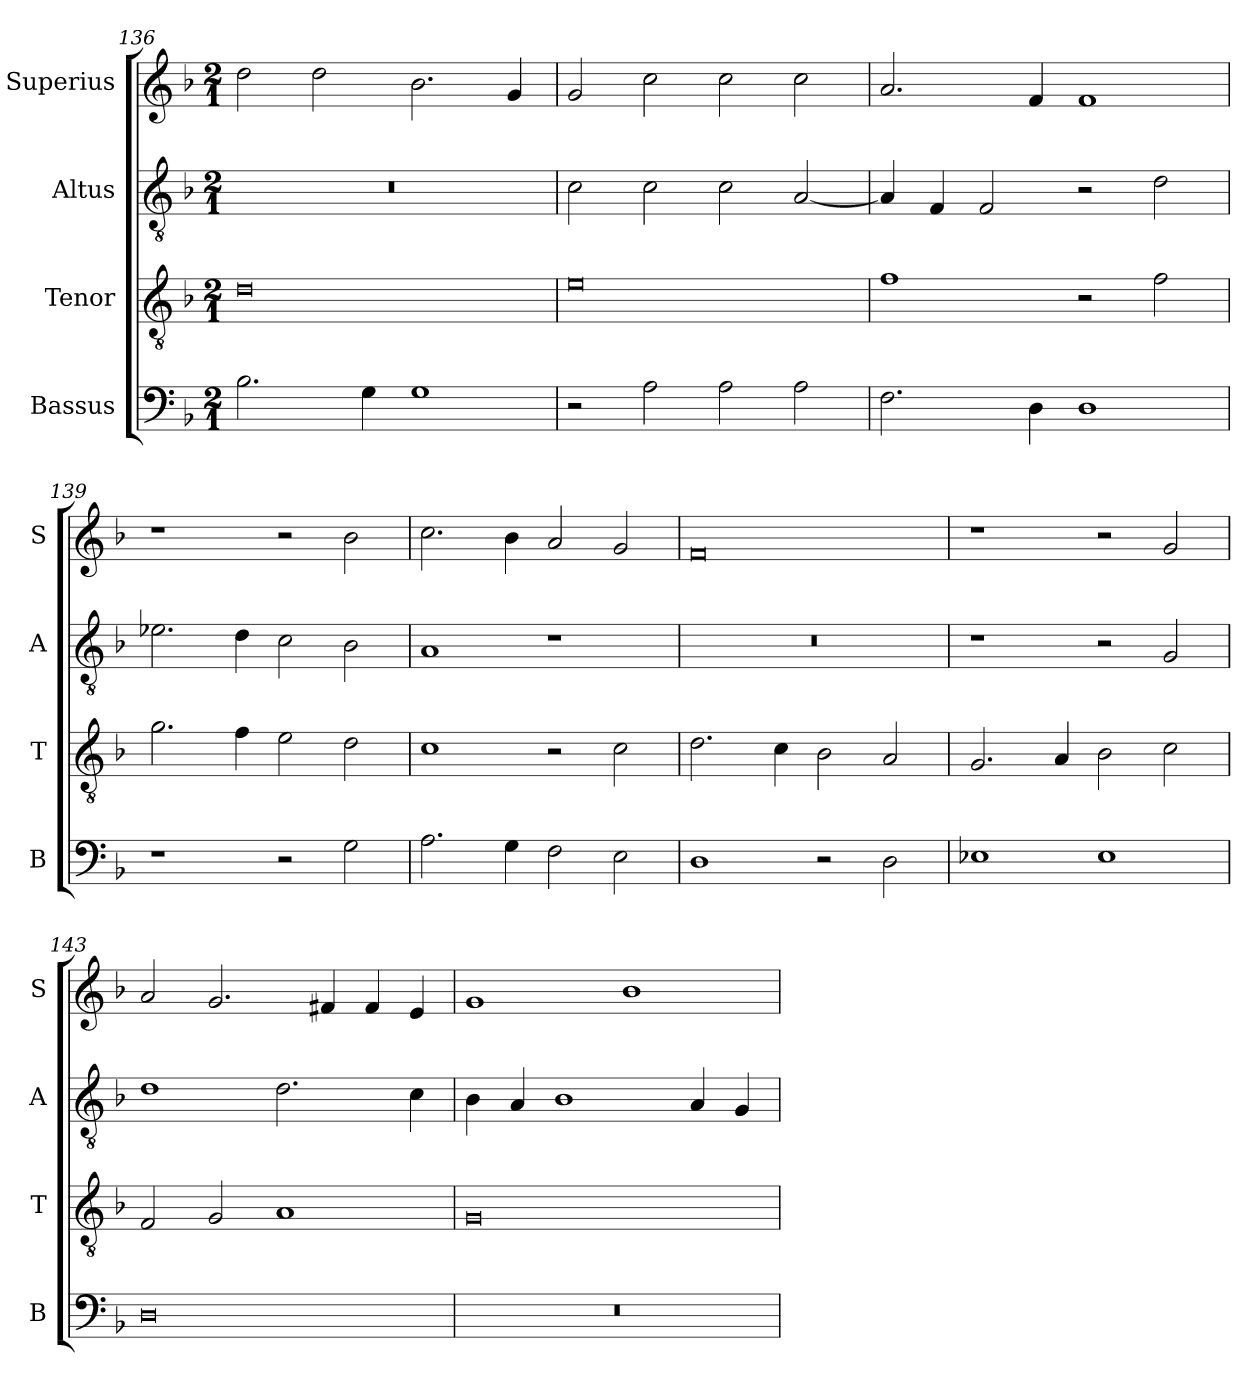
**kern	**kern	**kern	**kern
*part4	*part3	*part2	*part1
*staff4	*staff3	*staff2	*staff1
*I"Bassus	*I"Tenor	*I"Altus	*I"Superius
*I'B	*I'T	*I'A	*I'S
*clefF4	*clefGv2	*clefGv2	*clefG2
*k[b-]	*k[b-]	*k[b-]	*k[b-]
*M2/1	*M2/1	*M2/1	*M2/1
=136	=136	=136	=136
2.B-\	0d	0r	2dd\
.	.	.	2dd\
4G\	.	.	.
1G	.	.	2.b-\
.	.	.	4g/
=137	=137	=137	=137
2r	0e	2c\	2g/
2A\	.	2c\	2cc\
2A\	.	2c\	2cc\
2A\	.	[2A/	2cc\
=138	=138	=138	=138
2.F\	1f	4A/]	2.a/
.	.	4F/	.
.	.	2F/	.
4D\	.	.	4f/
1D	2r	2r	1f
.	2f\	2d\	.
=139	=139	=139	=139
1r	2.g\	2.e-X\	1r
.	4f\	4d\	.
2r	2e\	2c\	2r
2G\	2d\	2B-\	2b-\
=140	=140	=140	=140
2.A\	1c	1A	2.cc\
4G\	.	.	4b-\
2F\	2r	1r	2a/
2E\	2c\	.	2g/
=141	=141	=141	=141
1D	2.d\	0r	0f
.	4c\	.	.
2r	2B-\	.	.
2D\	2A/	.	.
=142	=142	=142	=142
1E-X	2.G/	1r	1r
.	4A/	.	.
1E-	2B-\	2r	2r
.	2c\	2G/	2g/
=143	=143	=143	=143
0D	2F/	1d	2a/
.	2G/	.	2.g/
.	1A	2.d\	.
.	.	.	4f#X/
.	.	.	4f#/
.	.	4c\	4e/
=144	=144	=144	=144
0r	0G	4B-\	1g
.	.	4A/	.
.	.	1B-	.
.	.	.	1b-
.	.	4A/	.
.	.	4G/	.
=	=	=	=
*-	*-	*-	*-
